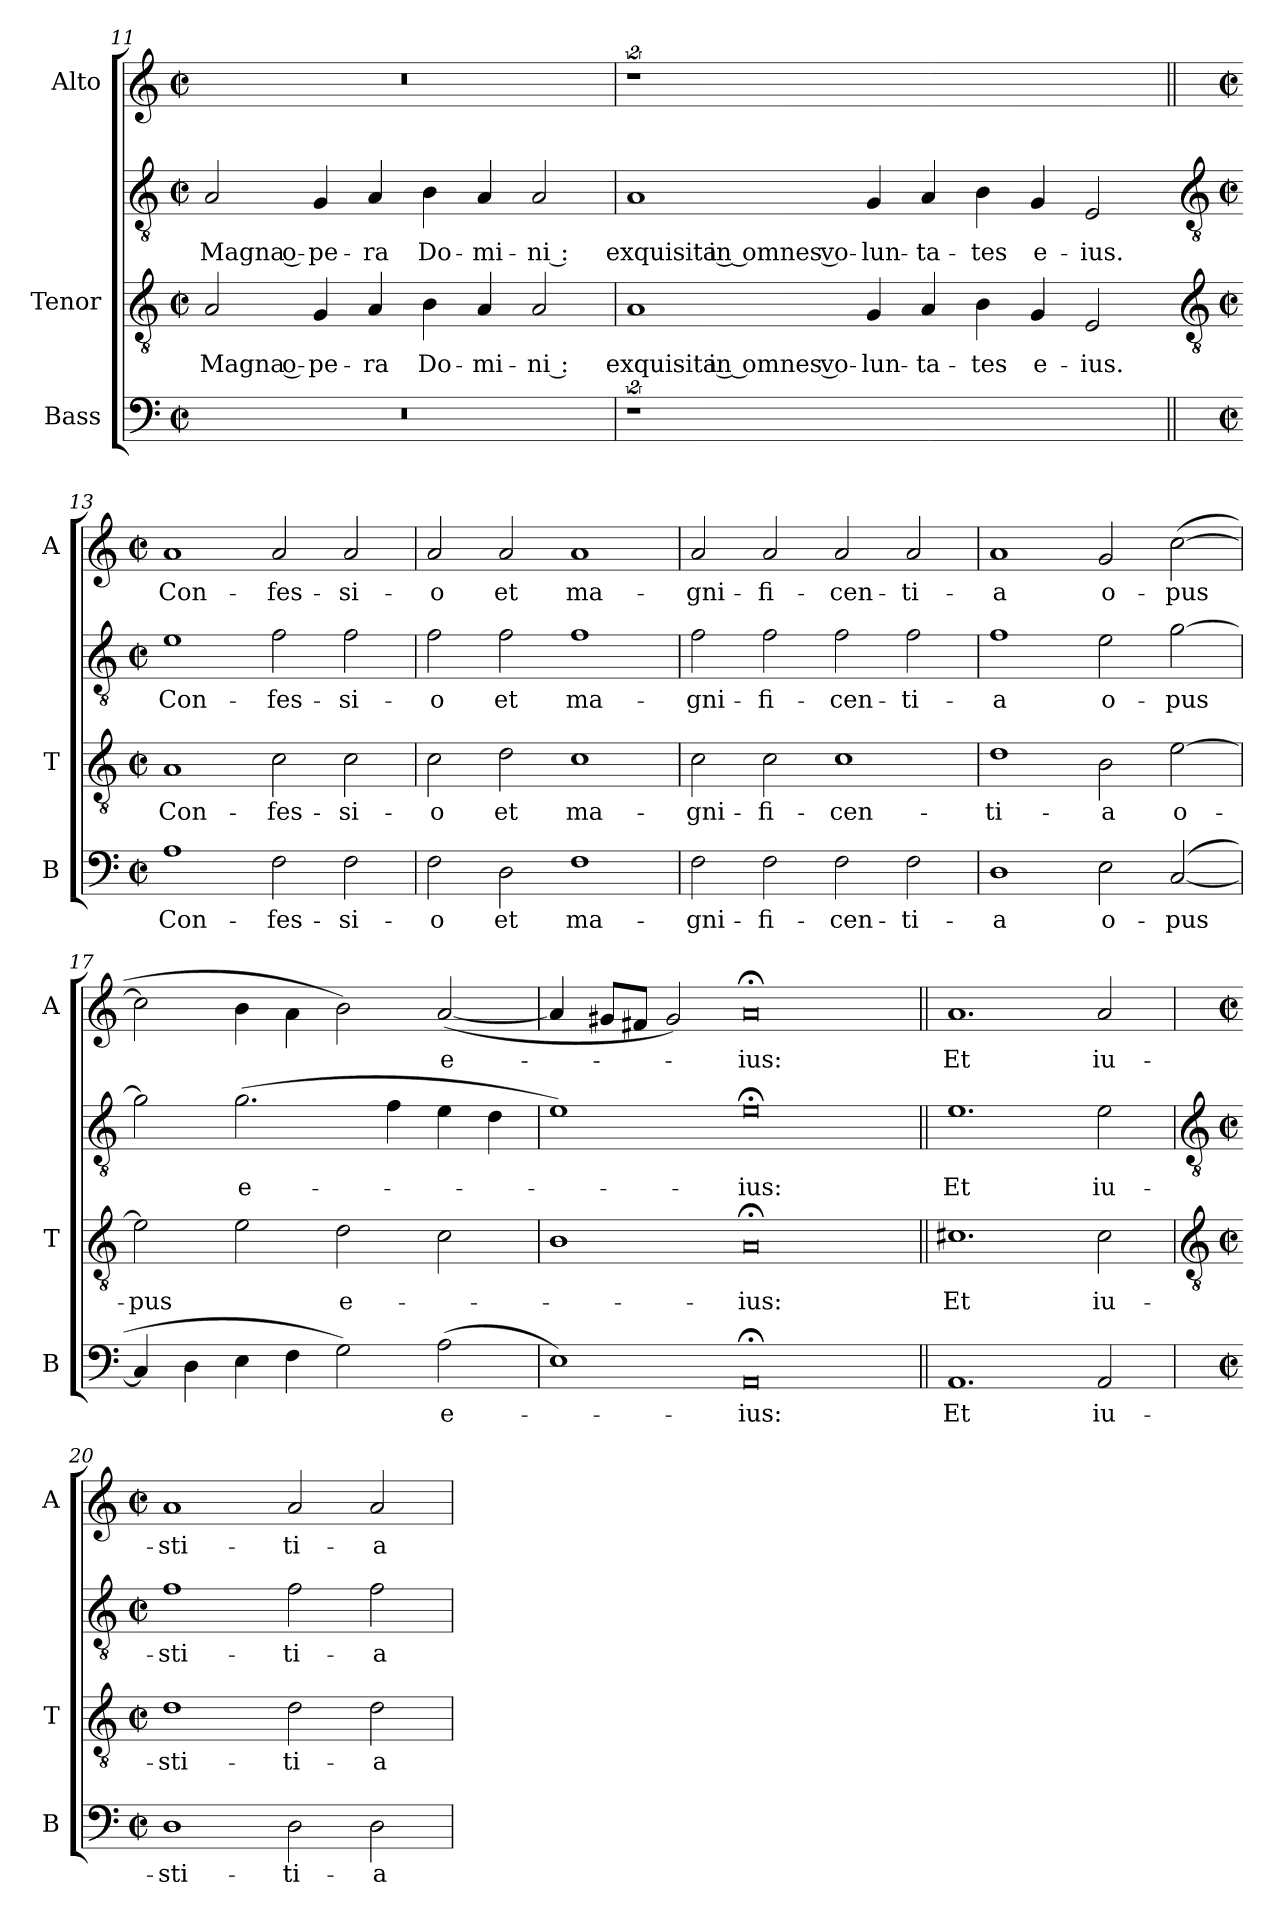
**kern	**text	**kern	**text	**kern	**text	**kern	**text
*part3	*part3	*part2	*part2	*part2	*part2	*part1	*part1
*staff4	*staff4	*staff3	*staff3	*staff2	*staff2	*staff1	*staff1
*I"Bass	*	*I"Tenor	*	*	*	*I"Alto	*
*I'B	*	*I'T	*	*	*	*I'A	*
!!LO:LB:g=z
*clefF4	*	*clefGv2	*	*clefGv2	*	*clefG2	*
*k[]	*	*k[]	*	*k[]	*	*k[]	*
*C:	*	*C:	*	*C:	*	*C:	*
*M4/2	*	*M4/2	*	*M4/2	*	*M4/2	*
*met(c|)	*	*met(c|)	*	*met(c|)	*	*met(c|)	*
=11	=11	=11	=11	=11	=11	=11	=11
!	!	!	!LO:LY:b	!	!LO:LY:b	!	!
0r	.	2A	Magna o-	2A	Magna o-	0r	.
!	!	!	!LO:LY:b	!	!LO:LY:b	!	!
.	.	4G	-pe-	4G	-pe-	.	.
!	!	!	!LO:LY:b	!	!LO:LY:b	!	!
.	.	4A	-ra	4A	-ra	.	.
!	!	!	!LO:LY:b	!	!LO:LY:b	!	!
.	.	4B	Do-	4B	Do-	.	.
!	!	!	!LO:LY:b	!	!LO:LY:b	!	!
.	.	4A	-mi-	4A	-mi-	.	.
!	!	!	!LO:LY:b	!	!LO:LY:b	!	!
.	.	2A	-ni :	2A	-ni :	.	.
=12	=12	=12	=12	=12	=12	=12	=12
!	!	!	!LO:LY:b	!	!LO:LY:b	!	!
2%5r	.	1A	exquisita in omnes vo-	1A	exquisita in omnes vo-	2%5r	.
!	!	!	!LO:LY:b	!	!LO:LY:b	!	!
.	.	4G	-lun-	4G	-lun-	.	.
!	!	!	!LO:LY:b	!	!LO:LY:b	!	!
.	.	4A	-ta-	4A	-ta-	.	.
!	!	!	!LO:LY:b	!	!LO:LY:b	!	!
.	.	4B	-tes	4B	-tes	.	.
!	!	!	!LO:LY:b	!	!LO:LY:b	!	!
.	.	4G	e-	4G	e-	.	.
!	!	!	!LO:LY:b	!	!LO:LY:b	!	!
.	.	2E	-ius.	2E	-ius.	.	.
!!LO:LB:g=z
=13||	=13||	=13-	=13||	=13-	=13||	=13||	=13||
*	*	*clefGv2	*	*clefGv2	*	*	*
*k[]	*	*k[]	*	*k[]	*	*k[]	*
*C:	*	*C:	*	*C:	*	*C:	*
*M4/2	*	*M4/2	*	*M4/2	*	*M4/2	*
*met(c|)	*	*met(c|)	*	*met(c|)	*	*met(c|)	*
!	!LO:LY:b	!	!LO:LY:b	!	!LO:LY:b	!	!LO:LY:b
1A	Con-	1A	-Con-	1e	Con-	1a	Con-
!	!LO:LY:b	!	!LO:LY:b	!	!LO:LY:b	!	!LO:LY:b
2F	-fes-	2c	-fes-	2f	-fes-	2a	-fes-
!	!LO:LY:b	!	!LO:LY:b	!	!LO:LY:b	!	!LO:LY:b
2F	-si-	2c	-si-	2f	-si-	2a	-si-
=14	=14	=14	=14	=14	=14	=14	=14
!	!LO:LY:b	!	!LO:LY:b	!	!LO:LY:b	!	!LO:LY:b
2F	-o	2c	-o	2f	-o	2a	-o
!	!LO:LY:b	!	!LO:LY:b	!	!LO:LY:b	!	!LO:LY:b
2D	et	2d	et	2f	et	2a	et
!	!LO:LY:b	!	!LO:LY:b	!	!LO:LY:b	!	!LO:LY:b
1F	ma-	1c	ma-	1f	ma-	1a	ma-
=15	=15	=15	=15	=15	=15	=15	=15
!	!LO:LY:b	!	!LO:LY:b	!	!LO:LY:b	!	!LO:LY:b
2F	-gni-	2c	-gni-	2f	-gni-	2a	-gni-
!	!LO:LY:b	!	!LO:LY:b	!	!LO:LY:b	!	!LO:LY:b
2F	-fi-	2c	-fi-	2f	-fi-	2a	-fi-
!	!LO:LY:b	!	!LO:LY:b	!	!LO:LY:b	!	!LO:LY:b
2F	-cen-	1c	-cen-	2f	-cen-	2a	-cen-
!	!LO:LY:b	!	!	!	!LO:LY:b	!	!LO:LY:b
2F	-ti-	.	.	2f	-ti-	2a	-ti-
=16	=16	=16	=16	=16	=16	=16	=16
!	!LO:LY:b	!	!LO:LY:b	!	!LO:LY:b	!	!LO:LY:b
1D	-a	1d	ti-	1f	-a	1a	-a
!	!LO:LY:b	!	!LO:LY:b	!	!LO:LY:b	!	!LO:LY:b
2E	o-	2B	-a	2e	o-	2g	o-
!	!LO:LY:b	!	!LO:LY:b	!	!LO:LY:b	!	!LO:LY:b
(>[2C	-pus	[2e	o-	[2g	-pus	(>[2cc	-pus
=17	=17	=17	=17	=17	=17	=17	=17
!	!	!	!LO:LY:b	!	!	!	!
4C]	.	2e]	pus	2g]	.	2cc]	.
4D	.	.	.	.	.	.	.
!	!	!	!	!	!LO:LY:b	!	!
4E	.	2e	.	(>2.g	-e-	4b	.
4F	.	.	.	.	.	4a\	.
!	!	!	!LO:LY:b	!	!	!	!
2G)	.	2d	e-	.	.	2b)	.
.	.	.	.	4f	.	.	.
!	!LO:LY:b	!	!	!	!	!	!LO:LY:b
(>2A	e-	2c	.	4e	.	(<[2a	e-
.	.	.	.	4d	.	.	.
=18	=18	=18	=18	=18	=18	=18	=18
1E)	.	1B	.	1e)	.	4a]	.
.	.	.	.	.	.	8g#L	.
.	.	.	.	.	.	8f#J	.
.	.	.	.	.	.	2g#)	.
!	!LO:LY:b	!	!LO:LY:b	!	!LO:LY:b	!	!LO:LY:b
0AA;<	ius:	0A;<	ius:	0e;<	ius:	0a;<	ius:
=19||	=19||	=19||	=19||	=19||	=19||	=19||	=19||
!	!LO:LY:b	!	!LO:LY:b	!	!LO:LY:b	!	!LO:LY:b
1.AA	Et	1.c#X	-Et	1.e	Et	1.a	Et
!	!LO:LY:b	!	!LO:LY:b	!	!LO:LY:b	!	!LO:LY:b
2AA	iu-	2c#	iu-	2e	iu-	2a	iu-
!!LO:LB:g=z
=20	=20	=20	=20	=20	=20	=20	=20
*	*	*clefGv2	*	*clefGv2	*	*	*
*M4/2	*	*M4/2	*	*M4/2	*	*M4/2	*
*met(c|)	*	*met(c|)	*	*met(c|)	*	*met(c|)	*
!	!LO:LY:b	!	!LO:LY:b	!	!LO:LY:b	!	!LO:LY:b
1D	-sti-	1d	sti-	1f	-sti-	1a	-sti-
!	!LO:LY:b	!	!LO:LY:b	!	!LO:LY:b	!	!LO:LY:b
2D	-ti-	2d	-ti-	2f	-ti-	2a	-ti-
!	!LO:LY:b	!	!LO:LY:b	!	!LO:LY:b	!	!LO:LY:b
2D	-a	2d	-a	2f	-a	2a	-a
=	=	=	=	=	=	=	=
*-	*-	*-	*-	*-	*-	*-	*-
